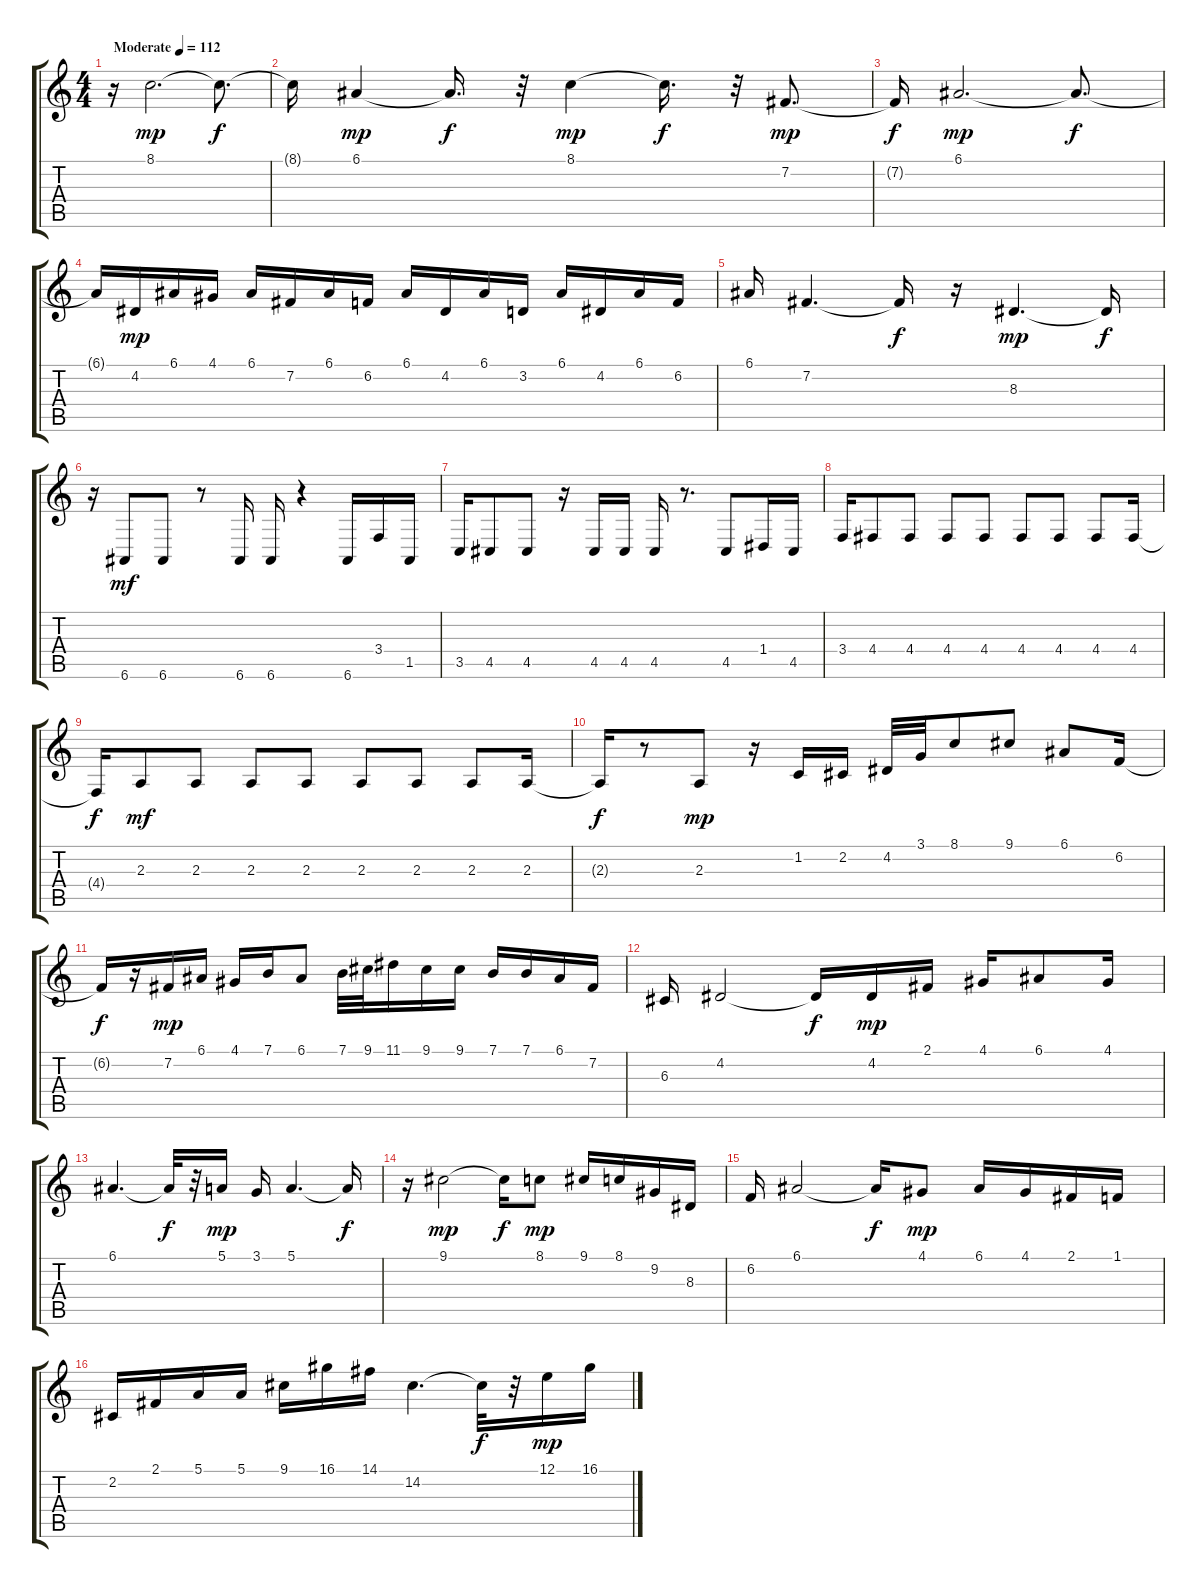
\track "" {instrument stringensemble1}
\staff {score tabs}
\tuning (E4 B3 G3 D3 A2 E2) {hide}
\ts (4 4)
\tempo (112 "Moderate")
\clef g2
\ks c
r.16{dy mp instrument stringensemble1} 8.1.2{d} 8.1{t}.8{d dy f} |
8.1{t}.16 6.1.4{dy mp} 6.1{t}.16{d dy f} r.32 8.1.4{dy mp} 8.1{t}.16{d dy f} r.32 7.2.8{d dy mp} |
7.2{t}.16{dy f} 6.1.2{d dy mp} 6.1{t}.8{d dy f} |
6.1{t}.16 4.2.16{dy mp instrument harpsichord} 6.1.16 4.1.16 6.1.16 7.2.16 6.1.16 6.2.16 6.1.16 4.2.16 6.1.16 3.2.16 6.1.16 4.2.16 6.1.16 6.2.16 |
6.1.16 7.2.4{d} 7.2{t}.16{dy f} r.16 8.3.4{d dy mp} 8.3{t}.16{dy f} |
r.16 6.6.8{dy mf instrument electricbassfinger} 6.6.8 r.8 6.6.16 6.6.16 r.4 6.6.16 3.4.16 1.5.16 |
3.5.16 4.5.8 4.5.8 r.16 4.5.16 4.5.16 4.5.16 r.8{d} 4.5.8 1.4.16 4.5.16 |
3.4.16 4.4.8 4.4.8 4.4.8 4.4.8 4.4.8 4.4.8 4.4.8 4.4.16 |
4.4{t}.16{dy f} 2.3.8{dy mf} 2.3.8 2.3.8 2.3.8 2.3.8 2.3.8 2.3.8 2.3.16 |
2.3{t}.16{dy f} r.8 2.3.8{dy mp instrument trumpet} r.16 1.2.16 2.2.16 4.2.32 3.1.32 8.1.8 9.1.8 6.1.8 6.2.16 |
6.2{t}.16{dy f} r.16 7.2.16{dy mp} 6.1.16 4.1.16 7.1.16 6.1.8 7.1.32 9.1.32 11.1.16 9.1.16 9.1.16 7.1.16 7.1.16 6.1.16 7.2.16 |
6.3.16 4.2.2 4.2{t}.16{dy f} 4.2.16{dy mp} 2.1.16 4.1.16 6.1.8 4.1.16 |
6.1.4{d} 6.1{t}.32{dy f} r.32 5.1.16{dy mp} 3.1.16 5.1.4{d} 5.1{t}.16{dy f} |
r.16 9.1.2{dy mp instrument violin} 9.1{t}.16{dy f} 8.1.8{dy mp} 9.1.16 8.1.16 9.2.16 8.3.16 |
6.2.16 6.1.2 6.1{t}.16{dy f} 4.1.8{dy mp} 6.1.16 4.1.16 2.1.16 1.1.16 |
2.2.16 2.1.16 5.1.16 5.1.16 9.1.16 16.1.16 14.1.16 14.2.4{d} 14.2{t}.32{dy f} r.32 12.1.16{dy mp} 16.1.16
